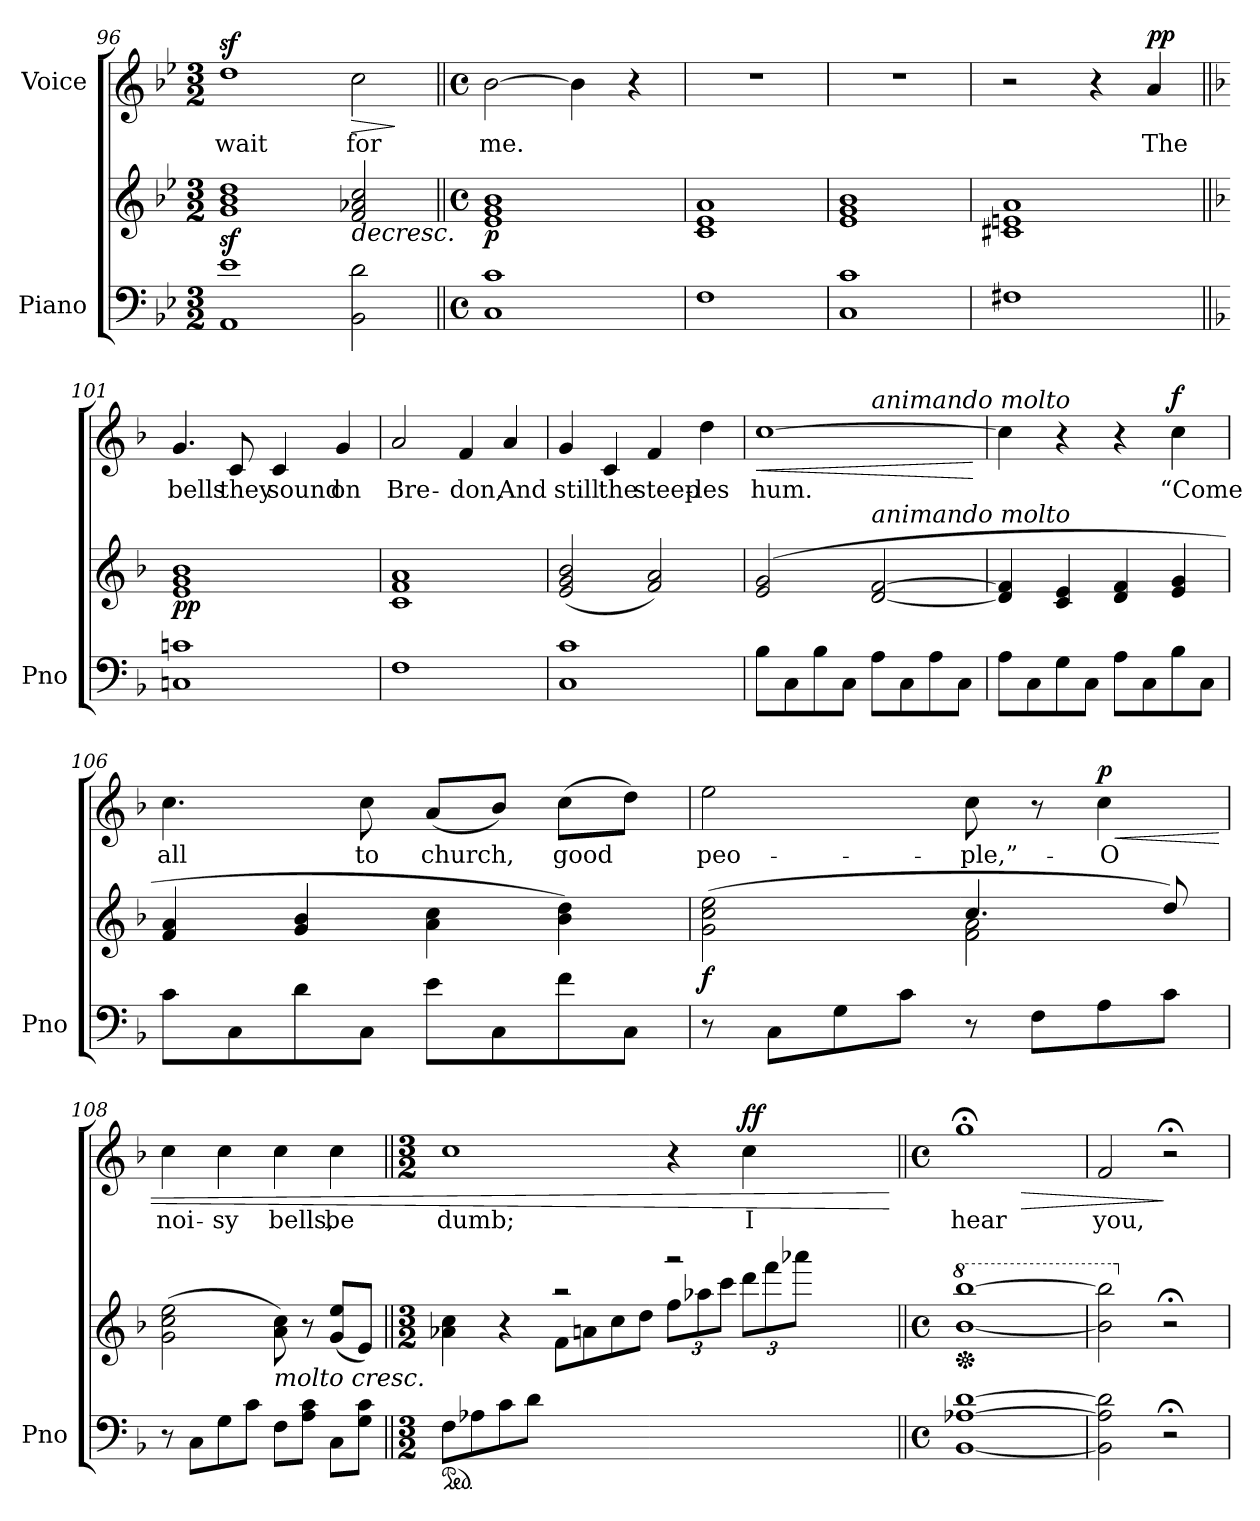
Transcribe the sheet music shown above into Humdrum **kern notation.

**kern	**kern	**dynam	**kern	**text	**dynam
*part2	*part2	*part2	*part1	*part1	*part1
*staff3	*staff2	*staff2/3	*staff1	*staff1	*staff1
*I"Piano	*	*	*I"Voice	*	*
*I'Pno	*	*	*	*	*
*clefF4	*clefG2	*	*clefG2	*	*
*k[b-e-]	*k[b-e-]	*	*k[b-e-]	*	*
*M3/2	*M3/2	*	*M3/2	*	*
=96	=96	=96	=96	=96	=96
1AA 1e-	1gz< 1b-z< 1ddz<	.	1ddz>	wait	.
!	!	!LO:HP:b	!	!	!LO:HP:b
2BB-\ 2d\	2f/ 2a-X/ 2cc/	>	2cc\	for	>
.	.	.	.	.	]
=97||	=97||	=97||	=97||	=97||	=97||
*M4/4	*M4/4	*	*M4/4	*	*
*met(c)	*met(c)	*	*met(c)	*	*
!	!	!LO:DY:b	!	!	!
1C 1c	1e- 1g 1b-	p	[2b-\	me.	.
.	.	.	4b-\]	.	.
.	.	.	4r	.	.
=98	=98	=98	=98	=98	=98
1F	1c 1e- 1a	.	1r	.	.
=99	=99	=99	=99	=99	=99
1C 1c	1e- 1g 1b-	.	1r	.	.
=100	=100	=100	=100	=100	=100
1F#X	1c#X 1en 1a	.	2r	.	.
.	.	.	4r	.	.
!	!	!	!	!	!LO:DY:a
.	.	.	4a/	The	pp
=101||	=101||	=101||	=101||	=101||	=101||
*k[b-]	*k[b-]	*	*k[b-]	*	*
!	!	!LO:DY:b	!	!	!
1Cn 1cn	1e 1g 1b-	pp	4.g/	bells	.
.	.	.	8c/	they	.
.	.	.	4c/	sound	.
.	.	.	4g/	on	.
=102	=102	=102	=102	=102	=102
1F	1c 1f 1a	.	2a/	Bre-	.
.	.	.	4f/	-don,	.
.	.	.	4a/	And	.
=103	=103	=103	=103	=103	=103
1C 1c	(>2e/ 2g/ 2b-/	.	4g/	still	.
.	.	.	4c/	the	.
.	2f/ 2a/)	.	4f/	steep-	.
.	.	.	4dd\	-les	.
=104	=104	=104	=104	=104	=104
!	!	!	!	!	!LO:HP:b
*	*	*	*^	*	*
8B-\L	(2e/ 2g/	.	[1cc	2ryy	hum.	<
8C\	.	.	.	.	.	.
8B-\	.	.	.	.	.	.
8C\J	.	.	.	.	.	.
!	!	!	!	!LO:TX:i:t=animando molto	!	!
!	!LO:TX:i:t=animando molto	!	!	!	!	!
8A\L	[2d/ [2f/	.	.	2ryy	.	.
8C\	.	.	.	.	.	.
8A\	.	.	.	.	.	.
8C\J	.	.	.	.	.	.
*	*	*	*v	*v	*	*
.	.	.	.	.	[
=105	=105	=105	=105	=105	=105
8A\L	4d/] 4f/]	.	4cc\]	.	.
8C\	.	.	.	.	.
8G\	4c/ 4e/	.	4r	.	.
8C\J	.	.	.	.	.
8A\L	4d/ 4f/	.	4r	.	.
8C\	.	.	.	.	.
!	!	!	!	!	!LO:DY:a
8B-\	4e/ 4g/	.	4cc\	“Come	f
8C\J	.	.	.	.	.
=106	=106	=106	=106	=106	=106
8c\L	4f/ 4a/	.	4.cc\	all	.
8C\	.	.	.	.	.
8d\	4g/ 4b-/	.	.	.	.
8C\J	.	.	8cc\	to	.
8e\L	4a\ 4cc\	.	(8a/L	church,	.
8C\	.	.	8b-/J)	.	.
8f\	4b-\ 4dd\)	.	(8cc\L	good	.
8C\J	.	.	8dd\J)	.	.
.	.	]	.	.	.
=107	=107	=107	=107	=107	=107
*	*^	*	*	*	*
!	!	!	!LO:DY:b	!	!	!
8r	(2g\ 2cc\ 2ee\	2ryy	f	2ee\	peo-	.
8C\L	.	.	.	.	.	.
8G\	.	.	.	.	.	.
8c\J	.	.	.	.	.	.
8r	4.cc/	2f\ 2a\	.	8cc\	-ple,” -	.
8F\L	.	.	.	8r	.	.
!	!	!	!	!	!	!LO:HP:b
!	!	!	!	!	!	!LO:DY:n=1:a
8A\	.	.	.	4cc\	O	< p
8c\J	8dd/)	.	.	.	.	.
*	*v	*v	*	*	*	*
=108	=108	=108	=108	=108	=108
8r	(2g\ 2cc\ 2ee\	.	4cc\	noi-	.
8C\L	.	.	.	.	.
8G\	.	.	4cc\	-sy	.
8c\J	.	.	.	.	.
!	!LO:TX:b:i:t=molto                         cresc.	!	!	!	!
8F\L	8a\ 8cc\)	.	4cc\	bells,	.
8A\ 8c\J	8r	.	.	.	.
8C\L	(8g/ 8ee/L	.	4cc\	be	.
8G\ 8c\J	8e/J)	.	.	.	.
=109||	=109||	=109||	=109||	=109||	=109||
*M3/2	*M3/2	*	*M3/2	*	*
*ped	*	*	*	*	*
*	*^	*	*	*	*
(8F\L	4a-X\ 4cc\	2ryy	.	1cc	dumb;	.
8A-X\	.	.	.	.	.	.
8c\	4r	.	.	.	.	.
8d\J	.	.	.	.	.	.
1ryy	2r	8f\L	.	.	.	.
.	.	8an\	.	.	.	.
.	.	8cc\	.	.	.	.
.	.	8dd\J	.	.	.	.
.	2r	12ff\L	.	4r	.	.
.	.	12aa-X\	.	.	.	.
.	.	12ccc\J	.	.	.	.
!	!	!	!	!	!	!LO:DY:n=1:a
.	.	12ddd\L	.	4cc\	I	[ ff
.	.	12fff\	.	.	.	.
.	.	12aaa-X\J)	.	.	.	.
*	*v	*v	*	*	*	*
=110||	=110||	=110||	=110||	=110||	=110||
*M4/4	*M4/4	*	*M4/4	*	*
*met(c)	*met(c)	*	*met(c)	*	*
*	*Xped	*	*	*	*
*	*8va	*	*	*	*
*	*^	*	*^	*	*
!	!	!	!LO:DY:b	!	!	!	!
!	!	!	!LO:DY:n=1:b	!	!	!	!
*	*v	*v	*	*	*	*	*
[1BB- [1A-X [1d	[1bb- [1bbb-	ff other-dynamics	1gg;<	2ryy	hear	.
!	!	!	!	!	!	!LO:HP:b
.	.	.	.	2ryy	.	>
=111	=111	=111	=111	=111	=111	=111
2BB-\] 2A-\] 2d\]	2bb-\] 2bbb-\]	.	2f/	2ryy	you,	.
*	*X8va	*	*	*	*	*
2r;<	2r;<	.	2r;<	2ryy	.	]
*	*	*	*v	*v	*	*
=	=	=	=	=	=
*-	*-	*-	*-	*-	*-
